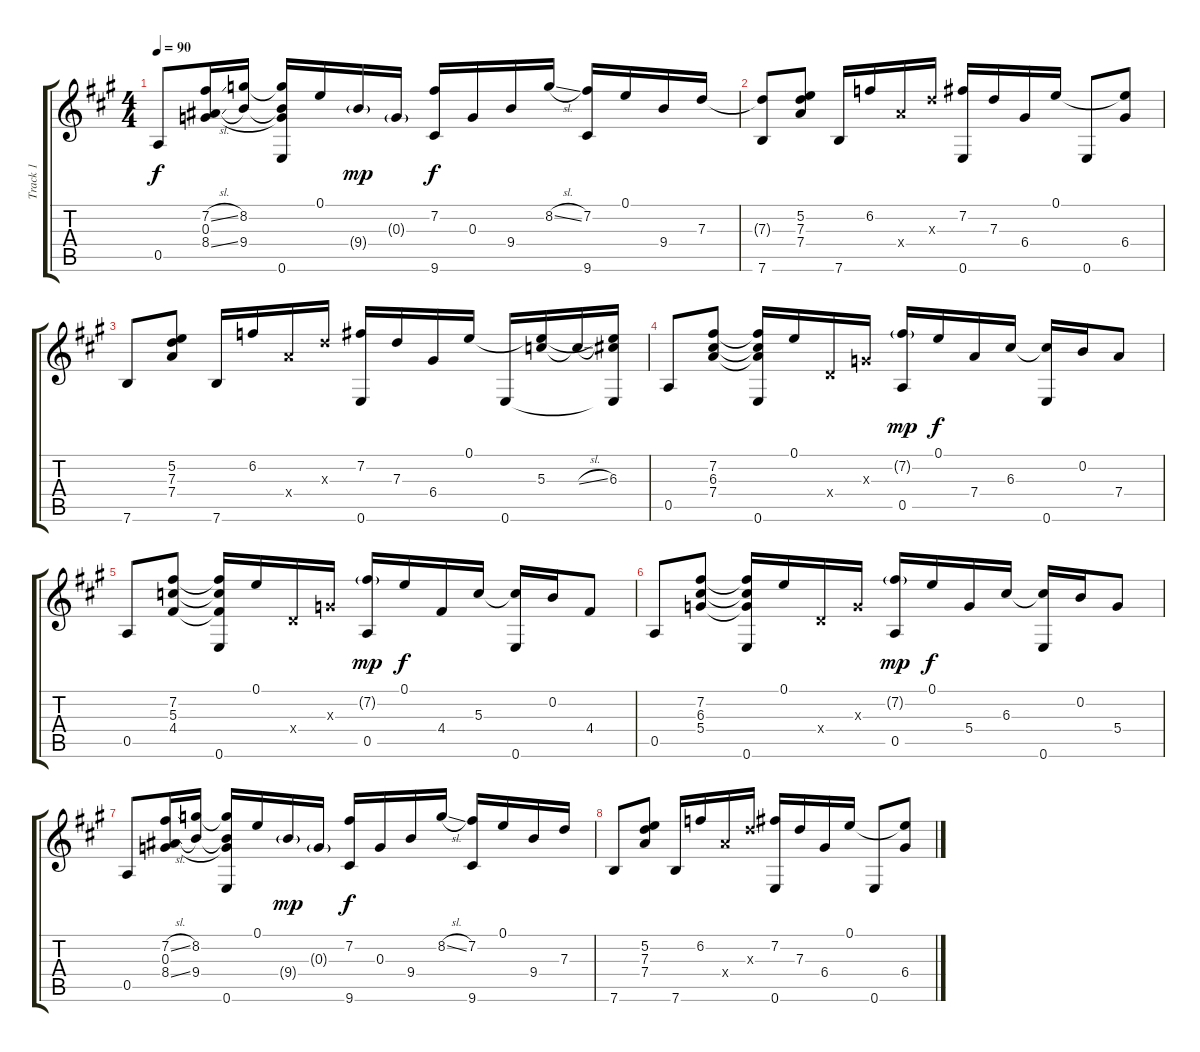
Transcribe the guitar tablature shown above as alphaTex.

\track ("Track 1" "Track 1") {instrument acousticguitarsteel}
\staff {score tabs}
\tuning (E4 B3 G3 D3 A2 E2) {hide}
\ts (4 4)
\tempo 90
\clef g2
\ks a
0.5.8{dy f} (7.2{sl} 0.3 8.4{sl}).16 (8.2 9.4).16 (8.2{t} 0.3{t} 9.4{t} 0.6).16 0.1.16 9.4{g}.16{dy mp} 0.3{g}.16 (7.2 9.6).16{dy f} 0.3.16 9.4.16 8.2{sl}.16 (7.2 9.6).16 0.1.16 9.4.16 7.3.16 |
(7.3{t} 7.6).8 (5.2 7.3 7.4).8 7.6.16 6.2.16 7.4{x}.16 7.3{x}.16 (7.2 0.6).16 7.3.16 6.4.16 0.1.16 0.6.8 (0.1{t} 6.4).8 |
7.6.8 (5.2 7.3 7.4).8 7.6.16 6.2.16 7.4{x}.16 7.3{x}.16 (7.2 0.6).16 7.3.16 6.4.16 0.1.16 0.6.16 (0.1{t} 5.3).16 5.3{sl t}.16 (0.1{t} 6.3 0.6{t}).16 |
0.5.8 (7.2 6.3 7.4).8 (7.2{t} 6.3{t} 7.4{t} 0.6).16 0.1.16 0.4{x}.16 0.3{x}.16 (7.2{g} 0.5).16{dy mp} 0.1.16{dy f} 7.4.16 6.3.16 (6.3{t} 0.6).16 0.2.16 7.4.8 |
0.5.8 (7.2 5.3 4.4).8 (7.2{t} 5.3{t} 4.4{t} 0.6).16 0.1.16 0.4{x}.16 0.3{x}.16 (7.2{g} 0.5).16{dy mp} 0.1.16{dy f} 4.4.16 5.3.16 (5.3{t} 0.6).16 0.2.16 4.4.8 |
0.5.8 (7.2 6.3 5.4).8 (7.2{t} 6.3{t} 5.4{t} 0.6).16 0.1.16 0.4{x}.16 0.3{x}.16 (7.2{g} 0.5).16{dy mp} 0.1.16{dy f} 5.4.16 6.3.16 (6.3{t} 0.6).16 0.2.16 5.4.8 |
0.5.8 (7.2{sl} 0.3 8.4{sl}).16 (8.2 9.4).16 (8.2{t} 0.3{t} 9.4{t} 0.6).16 0.1.16 9.4{g}.16{dy mp} 0.3{g}.16 (7.2 9.6).16{dy f} 0.3.16 9.4.16 8.2{sl}.16 (7.2 9.6).16 0.1.16 9.4.16 7.3.16 |
7.6.8 (5.2 7.3 7.4).8 7.6.16 6.2.16 7.4{x}.16 7.3{x}.16 (7.2 0.6).16 7.3.16 6.4.16 0.1.16 0.6.8 (0.1{t} 6.4).8
